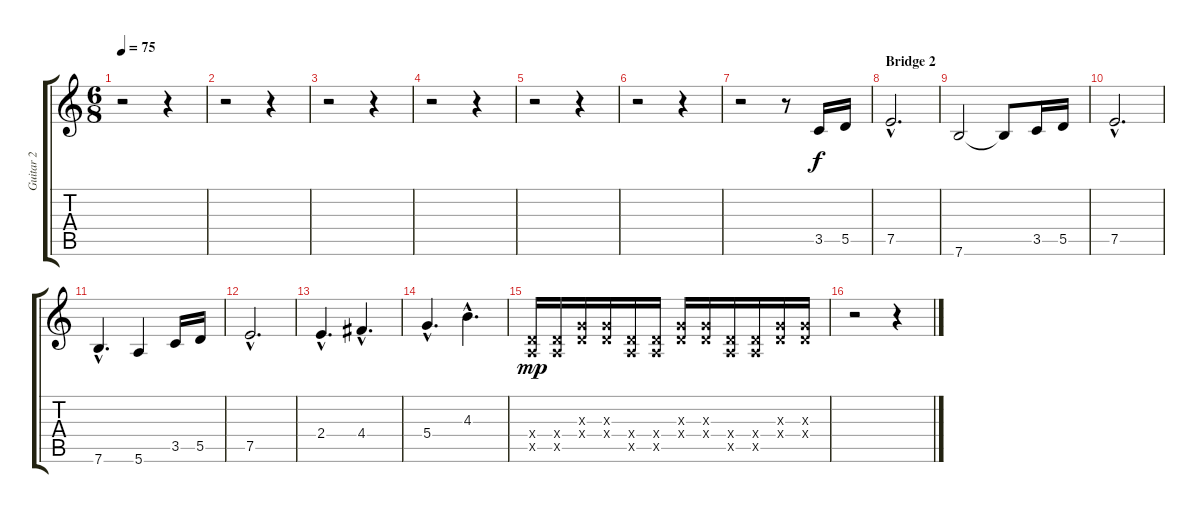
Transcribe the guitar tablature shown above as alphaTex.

\track ("Guitar 2" "Guitar 2") {instrument distortionguitar}
\staff {score tabs}
\tuning (E4 B3 G3 D3 A2 E2) {hide}
\ts (6 8)
\tempo 75
\clef g2
\ks c
r.2{dy f} r.4 |
r.2 r.4 |
r.2 r.4 |
r.2 r.4 |
r.2 r.4 |
r.2 r.4 |
r.2 r.8 3.5.16 5.5.16 |
\section ("" "Bridge 2")
7.5{hac}.2{d} |
7.6.2 7.6{t}.8 3.5.16 5.5.16 |
7.5{hac}.2{d} |
7.6{hac}.4{d} 5.6.4 3.5.16 5.5.16 |
7.5{hac}.2{d} |
2.4{hac}.4{d} 4.4{hac}.4{d} |
5.4{hac}.4{d} 4.3{hac}.4{d} |
(0.4{x} 0.5{x}).16{dy mp} (0.4{x} 0.5{x}).16 (0.3{x} 0.4{x}).16 (0.3{x} 0.4{x}).16 (0.4{x} 0.5{x}).16 (0.4{x} 0.5{x}).16 (0.3{x} 0.4{x}).16 (0.3{x} 0.4{x}).16 (0.4{x} 0.5{x}).16 (0.4{x} 0.5{x}).16 (0.3{x} 0.4{x}).16 (0.3{x} 0.4{x}).16 |
r.2 r.4
